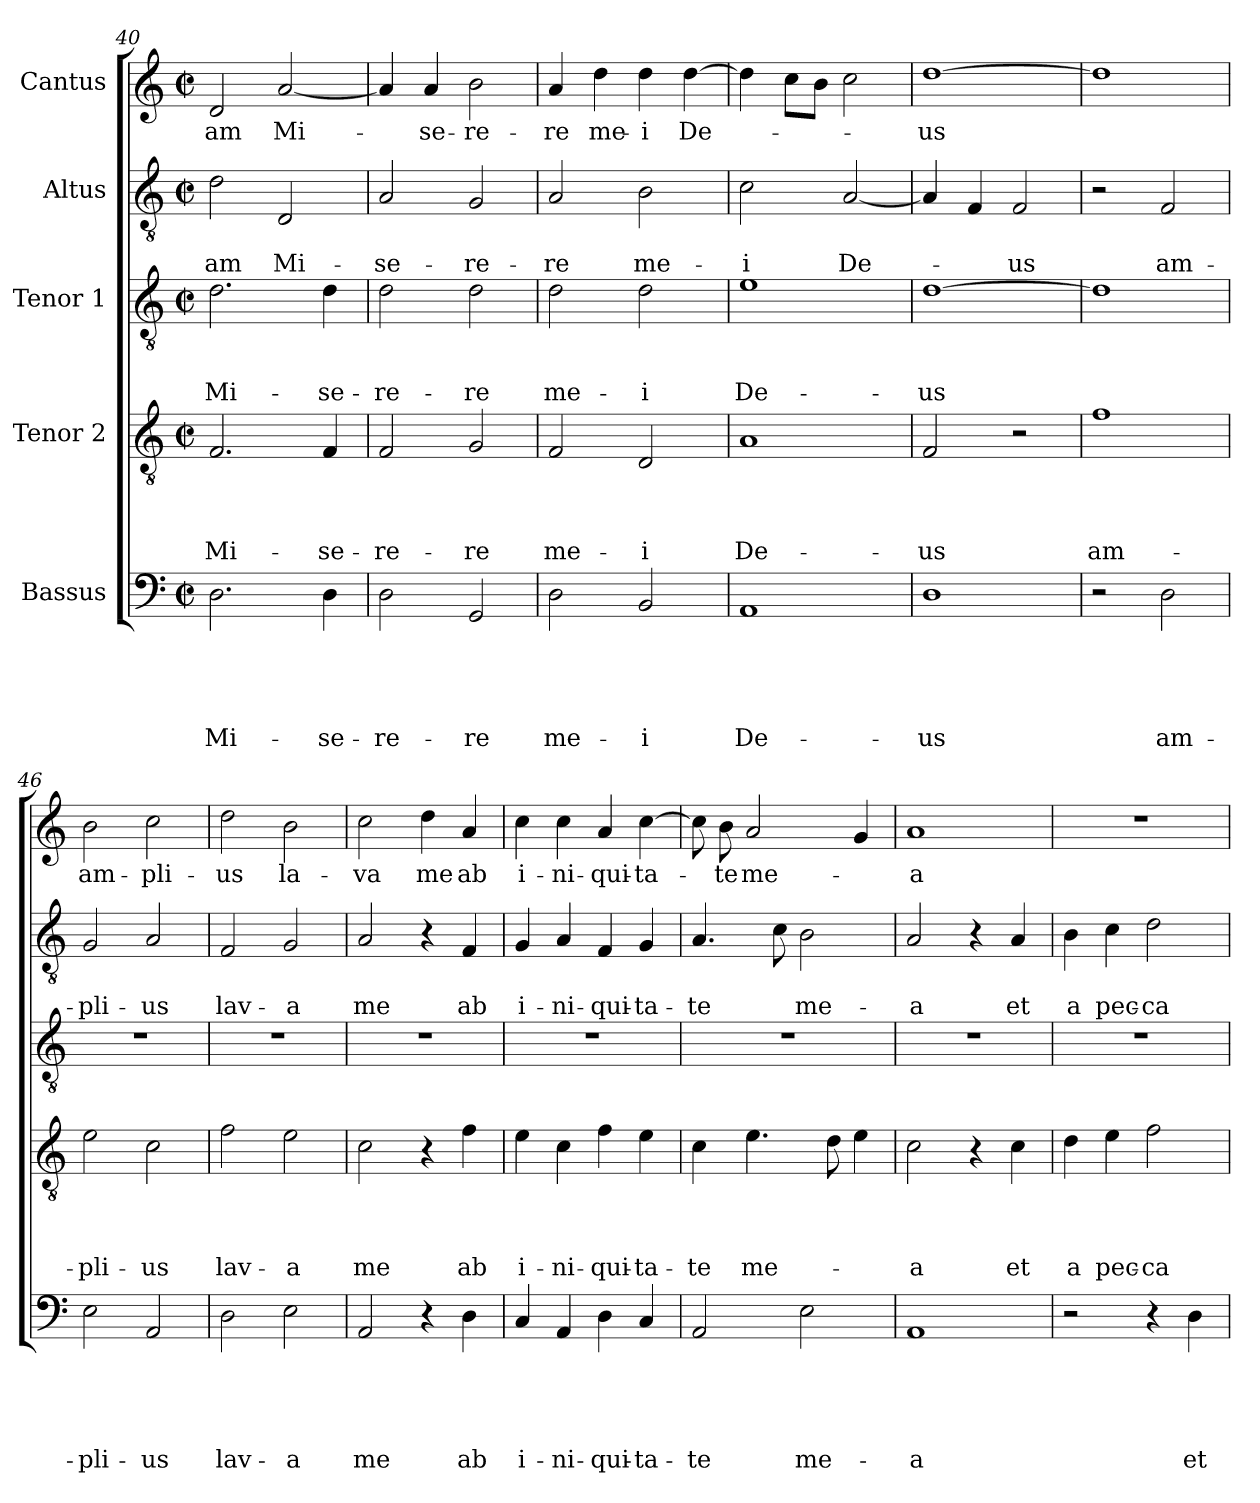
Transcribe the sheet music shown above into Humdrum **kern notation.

**kern	**text	**text	**text	**text	**text	**kern	**text	**text	**text	**text	**kern	**text	**text	**text	**kern	**text	**text	**kern	**text
*part5	*part5	*part5	*part5	*part5	*part5	*part4	*part4	*part4	*part4	*part4	*part3	*part3	*part3	*part3	*part2	*part2	*part2	*part1	*part1
*staff5	*staff5	*staff5	*staff5	*staff5	*staff5	*staff4	*staff4	*staff4	*staff4	*staff4	*staff3	*staff3	*staff3	*staff3	*staff2	*staff2	*staff2	*staff1	*staff1
*I"Bassus	*	*	*	*	*	*I"Tenor 2	*	*	*	*	*I"Tenor 1	*	*	*	*I"Altus	*	*	*I"Cantus	*
*clefF4	*	*	*	*	*	*clefGv2	*	*	*	*	*clefGv2	*	*	*	*clefGv2	*	*	*clefG2	*
*k[]	*	*	*	*	*	*k[]	*	*	*	*	*k[]	*	*	*	*k[]	*	*	*k[]	*
*C:	*	*	*	*	*	*C:	*	*	*	*	*C:	*	*	*	*C:	*	*	*C:	*
*M2/2	*	*	*	*	*	*M2/2	*	*	*	*	*M2/2	*	*	*	*M2/2	*	*	*M2/2	*
*met(c|)	*	*	*	*	*	*met(c|)	*	*	*	*	*met(c|)	*	*	*	*met(c|)	*	*	*met(c|)	*
=40	=40	=40	=40	=40	=40	=40	=40	=40	=40	=40	=40	=40	=40	=40	=40	=40	=40	=40	=40
!	!	!	!	!	!LO:LY:b	!	!	!	!	!LO:LY:b	!	!	!	!LO:LY:b	!	!	!LO:LY:b	!	!LO:LY:b
2.D\	.	.	.	.	Mi-	2.F/	.	.	.	Mi-	2.d\	.	.	Mi-	2d\	.	-am	2d/	-am
!	!	!	!	!	!	!	!	!	!	!	!	!	!	!	!	!	!LO:LY:b	!	!LO:LY:b
.	.	.	.	.	.	.	.	.	.	.	.	.	.	.	2D/	.	Mi-	[2a/	Mi-
!	!	!	!	!	!LO:LY:b	!	!	!	!	!LO:LY:b	!	!	!	!LO:LY:b	!	!	!	!	!
4D\	.	.	.	.	-se-	4F/	.	.	.	-se-	4d\	.	.	-se-	.	.	.	.	.
=41	=41	=41	=41	=41	=41	=41	=41	=41	=41	=41	=41	=41	=41	=41	=41	=41	=41	=41	=41
!	!	!	!	!	!LO:LY:b	!	!	!	!	!LO:LY:b	!	!	!	!LO:LY:b	!	!	!LO:LY:b	!	!
2D\	.	.	.	.	-re-	2F/	.	.	.	-re-	2d\	.	.	-re-	2A/	.	-se-	4a/]	.
!	!	!	!	!	!	!	!	!	!	!	!	!	!	!	!	!	!	!	!LO:LY:b
.	.	.	.	.	.	.	.	.	.	.	.	.	.	.	.	.	.	4a/	-se-
!	!	!	!	!	!LO:LY:b	!	!	!	!	!LO:LY:b	!	!	!	!LO:LY:b	!	!	!LO:LY:b	!	!LO:LY:b
2GG/	.	.	.	.	-re	2G/	.	.	.	-re	2d\	.	.	-re	2G/	.	-re-	2b\	-re-
!!LO:LB:g=z
=42	=42	=42	=42	=42	=42	=42	=42	=42	=42	=42	=42	=42	=42	=42	=42	=42	=42	=42	=42
!	!	!	!	!	!LO:LY:b	!	!	!	!	!LO:LY:b	!	!	!	!LO:LY:b	!	!	!LO:LY:b	!	!LO:LY:b
2D\	.	.	.	.	me-	2F/	.	.	.	me-	2d\	.	.	me-	2A/	.	-re	4a/	-re
!	!	!	!	!	!	!	!	!	!	!	!	!	!	!	!	!	!	!	!LO:LY:b
.	.	.	.	.	.	.	.	.	.	.	.	.	.	.	.	.	.	4dd\	me-
!	!	!	!	!	!LO:LY:b	!	!	!	!	!LO:LY:b	!	!	!	!LO:LY:b	!	!	!LO:LY:b	!	!LO:LY:b
2BB/	.	.	.	.	-i	2D/	.	.	.	-i	2d\	.	.	-i	2B\	.	me-	4dd\	-i
!	!	!	!	!	!	!	!	!	!	!	!	!	!	!	!	!	!	!	!LO:LY:b
.	.	.	.	.	.	.	.	.	.	.	.	.	.	.	.	.	.	[4dd\	De-
=43	=43	=43	=43	=43	=43	=43	=43	=43	=43	=43	=43	=43	=43	=43	=43	=43	=43	=43	=43
!	!	!	!	!	!LO:LY:b	!	!	!	!	!LO:LY:b	!	!	!	!LO:LY:b	!	!	!LO:LY:b	!	!
1AA	.	.	.	.	De-	1A	.	.	.	De-	1e	.	.	De-	2c\	.	-i	4dd\]	.
.	.	.	.	.	.	.	.	.	.	.	.	.	.	.	.	.	.	8cc\L	.
.	.	.	.	.	.	.	.	.	.	.	.	.	.	.	.	.	.	8b\J	.
!	!	!	!	!	!	!	!	!	!	!	!	!	!	!	!	!	!LO:LY:b	!	!
.	.	.	.	.	.	.	.	.	.	.	.	.	.	.	[2A/	.	De-	2cc\	.
=44	=44	=44	=44	=44	=44	=44	=44	=44	=44	=44	=44	=44	=44	=44	=44	=44	=44	=44	=44
!	!	!	!	!	!LO:LY:b	!	!	!	!	!LO:LY:b	!	!	!	!LO:LY:b	!	!	!	!	!LO:LY:b
1D	.	.	.	.	-us	2F/	.	.	.	-us	[1d	.	.	-us	4A/]	.	.	[1dd	-us
.	.	.	.	.	.	.	.	.	.	.	.	.	.	.	4F/	.	.	.	.
!	!	!	!	!	!	!	!	!	!	!	!	!	!	!	!	!	!LO:LY:b	!	!
.	.	.	.	.	.	2r	.	.	.	.	.	.	.	.	2F/	.	-us	.	.
=45	=45	=45	=45	=45	=45	=45	=45	=45	=45	=45	=45	=45	=45	=45	=45	=45	=45	=45	=45
!	!	!	!	!	!	!	!	!	!	!LO:LY:b	!	!	!	!	!	!	!	!	!
2r	.	.	.	.	.	1f	.	.	.	am-	1d]	.	.	.	2r	.	.	1dd]	.
!	!	!	!	!	!LO:LY:b	!	!	!	!	!	!	!	!	!	!	!	!LO:LY:b	!	!
2D\	.	.	.	.	am-	.	.	.	.	.	.	.	.	.	2F/	.	am-	.	.
=46	=46	=46	=46	=46	=46	=46	=46	=46	=46	=46	=46	=46	=46	=46	=46	=46	=46	=46	=46
!	!	!	!	!	!LO:LY:b	!	!	!	!	!LO:LY:b	!	!	!	!	!	!	!LO:LY:b	!	!LO:LY:b
2E\	.	.	.	.	-pli-	2e\	.	.	.	-pli-	1r	.	.	.	2G/	.	-pli-	2b\	am-
!	!	!	!	!	!LO:LY:b	!	!	!	!	!LO:LY:b	!	!	!	!	!	!	!LO:LY:b	!	!LO:LY:b
2AA/	.	.	.	.	-us	2c\	.	.	.	-us	.	.	.	.	2A/	.	-us	2cc\	-pli-
=47	=47	=47	=47	=47	=47	=47	=47	=47	=47	=47	=47	=47	=47	=47	=47	=47	=47	=47	=47
!	!	!	!	!	!LO:LY:b	!	!	!	!	!LO:LY:b	!	!	!	!	!	!	!LO:LY:b	!	!LO:LY:b
2D\	.	.	.	.	lav-	2f\	.	.	.	lav-	1r	.	.	.	2F/	.	lav-	2dd\	-us
!	!	!	!	!	!LO:LY:b	!	!	!	!	!LO:LY:b	!	!	!	!	!	!	!LO:LY:b	!	!LO:LY:b
2E\	.	.	.	.	-a	2e\	.	.	.	-a	.	.	.	.	2G/	.	-a	2b\	la-
=48	=48	=48	=48	=48	=48	=48	=48	=48	=48	=48	=48	=48	=48	=48	=48	=48	=48	=48	=48
!	!	!	!	!	!LO:LY:b	!	!	!	!	!LO:LY:b	!	!	!	!	!	!	!LO:LY:b	!	!LO:LY:b
2AA/	.	.	.	.	me	2c\	.	.	.	me	1r	.	.	.	2A/	.	me	2cc\	-va
!	!	!	!	!	!	!	!	!	!	!	!	!	!	!	!	!	!	!	!LO:LY:b
4r	.	.	.	.	.	4r	.	.	.	.	.	.	.	.	4r	.	.	4dd\	me
!	!	!	!	!	!LO:LY:b	!	!	!	!	!LO:LY:b	!	!	!	!	!	!	!LO:LY:b	!	!LO:LY:b
4D\	.	.	.	.	ab	4f\	.	.	.	ab	.	.	.	.	4F/	.	ab	4a/	ab
!!LO:LB:g=z
=49	=49	=49	=49	=49	=49	=49	=49	=49	=49	=49	=49	=49	=49	=49	=49	=49	=49	=49	=49
!	!	!	!	!	!LO:LY:b	!	!	!	!	!LO:LY:b	!	!	!	!	!	!	!LO:LY:b	!	!LO:LY:b
4C/	.	.	.	.	i-	4e\	.	.	.	i-	1r	.	.	.	4G/	.	i-	4cc\	i-
!	!	!	!	!	!LO:LY:b	!	!	!	!	!LO:LY:b	!	!	!	!	!	!	!LO:LY:b	!	!LO:LY:b
4AA/	.	.	.	.	-ni-	4c\	.	.	.	-ni-	.	.	.	.	4A/	.	-ni-	4cc\	-ni-
!	!	!	!	!	!LO:LY:b	!	!	!	!	!LO:LY:b	!	!	!	!	!	!	!LO:LY:b	!	!LO:LY:b
4D\	.	.	.	.	-qui-	4f\	.	.	.	-qui-	.	.	.	.	4F/	.	-qui-	4a/	-qui-
!	!	!	!	!	!LO:LY:b	!	!	!	!	!LO:LY:b	!	!	!	!	!	!	!LO:LY:b	!	!LO:LY:b
4C/	.	.	.	.	-ta-	4e\	.	.	.	-ta-	.	.	.	.	4G/	.	-ta-	[4cc\	-ta-
=50	=50	=50	=50	=50	=50	=50	=50	=50	=50	=50	=50	=50	=50	=50	=50	=50	=50	=50	=50
!	!	!	!	!	!LO:LY:b	!	!	!	!	!LO:LY:b	!	!	!	!	!	!	!LO:LY:b	!	!
2AA/	.	.	.	.	-te	4c\	.	.	.	-te	1r	.	.	.	4.A/	.	-te	8cc\]	.
!	!	!	!	!	!	!	!	!	!	!	!	!	!	!	!	!	!	!	!LO:LY:b
.	.	.	.	.	.	.	.	.	.	.	.	.	.	.	.	.	.	8b\	-te
!	!	!	!	!	!	!	!	!	!	!LO:LY:b	!	!	!	!	!	!	!	!	!LO:LY:b
.	.	.	.	.	.	4.e\	.	.	.	me-	.	.	.	.	.	.	.	2a/	me-
.	.	.	.	.	.	.	.	.	.	.	.	.	.	.	8c\	.	.	.	.
!	!	!	!	!	!LO:LY:b	!	!	!	!	!	!	!	!	!	!	!	!LO:LY:b	!	!
2E\	.	.	.	.	me-	.	.	.	.	.	.	.	.	.	2B\	.	me-	.	.
.	.	.	.	.	.	8d\	.	.	.	.	.	.	.	.	.	.	.	.	.
.	.	.	.	.	.	4e\	.	.	.	.	.	.	.	.	.	.	.	4g/	.
=51	=51	=51	=51	=51	=51	=51	=51	=51	=51	=51	=51	=51	=51	=51	=51	=51	=51	=51	=51
!	!	!	!	!	!LO:LY:b	!	!	!	!	!LO:LY:b	!	!	!	!	!	!	!LO:LY:b	!	!LO:LY:b
1AA	.	.	.	.	-a	2c\	.	.	.	-a	1r	.	.	.	2A/	.	-a	1a	-a
.	.	.	.	.	.	4r	.	.	.	.	.	.	.	.	4r	.	.	.	.
!	!	!	!	!	!	!	!	!	!	!LO:LY:b	!	!	!	!	!	!	!LO:LY:b	!	!
.	.	.	.	.	.	4c\	.	.	.	et	.	.	.	.	4A/	.	et	.	.
=52	=52	=52	=52	=52	=52	=52	=52	=52	=52	=52	=52	=52	=52	=52	=52	=52	=52	=52	=52
!	!	!	!	!	!	!	!	!	!	!LO:LY:b	!	!	!	!	!	!	!LO:LY:b	!	!
2r	.	.	.	.	.	4d\	.	.	.	a	1r	.	.	.	4B\	.	a	1r	.
!	!	!	!	!	!	!	!	!	!	!LO:LY:b	!	!	!	!	!	!	!LO:LY:b	!	!
.	.	.	.	.	.	4e\	.	.	.	pec-	.	.	.	.	4c\	.	pec-	.	.
!	!	!	!	!	!	!	!	!	!	!LO:LY:b	!	!	!	!	!	!	!LO:LY:b	!	!
4r	.	.	.	.	.	2f\	.	.	.	-ca-	.	.	.	.	2d\	.	-ca-	.	.
!	!	!	!	!	!LO:LY:b	!	!	!	!	!	!	!	!	!	!	!	!	!	!
4D\	.	.	.	.	et	.	.	.	.	.	.	.	.	.	.	.	.	.	.
=	=	=	=	=	=	=	=	=	=	=	=	=	=	=	=	=	=	=	=
*-	*-	*-	*-	*-	*-	*-	*-	*-	*-	*-	*-	*-	*-	*-	*-	*-	*-	*-	*-
